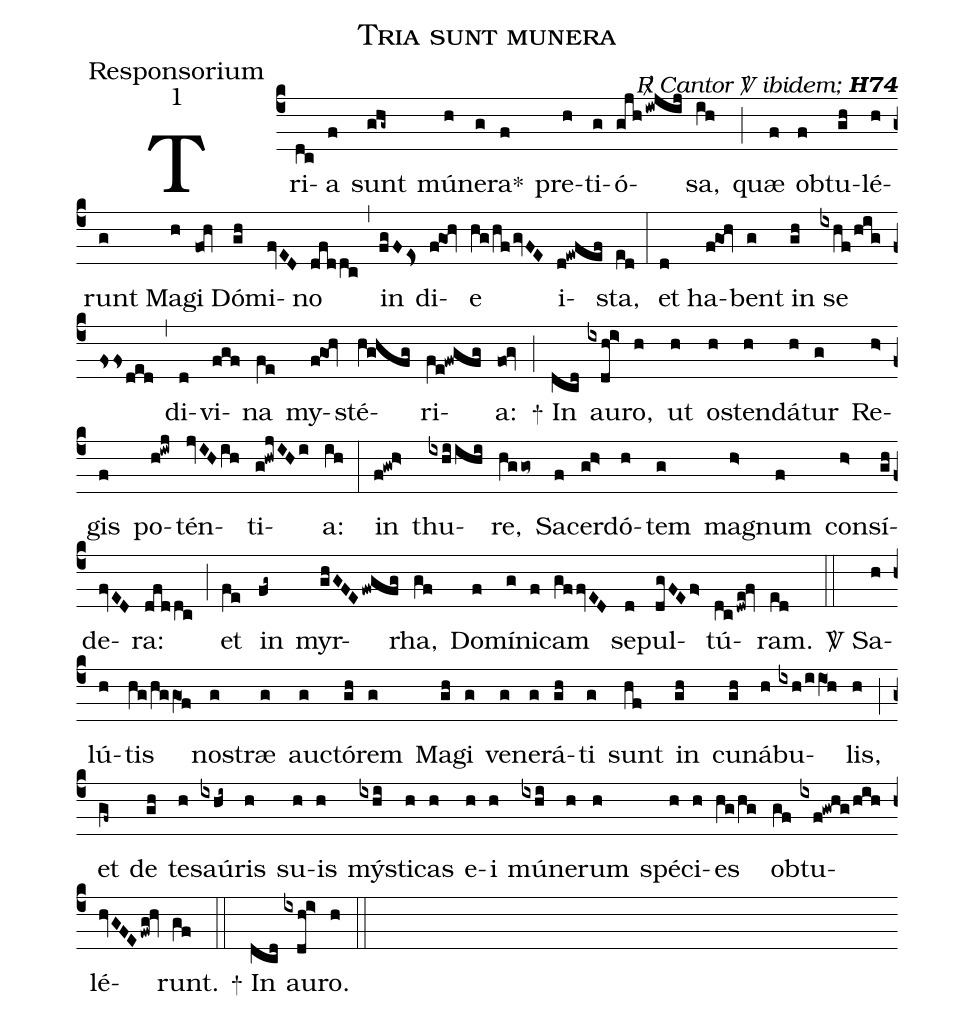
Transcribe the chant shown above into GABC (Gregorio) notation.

name:Tria sunt munera;
office-part:Responsorium;
mode:1;
commentary:{\itshape\mdseries \Rbar\ Cantor \Vbar\ ibidem;\/} {\bfseries H74};
%%
(c4)  Tri(dc)a(f) sunt(ghg~) mú(h)ne(g)ra<sp>*</sp>(f) pre(h)ti(g)ó(gjh/iwjij)sa,(ih) (;)
quæ(f) ob(f)tu(gh)lé(h)runt(g) Ma(h)gi(fo0h) Dó(gh)mi(fvED)no(dfddc) (,)
in(fgFEs>) di(f!go1!hv)e(hg/hfgvFE) i(d!ewfef)sta,(ed) (:)
et(d) ha(f!go1!hv)bent(g) in(gh) se(ixhf/higFssded) (,)
di(d)vi(fgf)na(fe) my(f!go1!hv)sté(hV!ghfg)ri(fe!fwgfg)a:(fo0!gv) (;)
<sp>+</sp> In(dcd) au(ixdh!i>)ro,(h) ut(h) o(h)sten(h)dá(h)tur(g) Re(h>)gis(f) po(h!iwj)tén(jvIHih)ti(g!hwjIHi)a:(ih) (:)
in(f!gw!h>) thu(ixhi/ihi)re,(hggo~) Sa(f)cer(g!h>)dó(h)tem(g) ma(h>)gnum(f) con(h>)sí(gh)de(fvED)ra:(dfddc) (;)
et(fe) in(fg~) myr(ghGFEfwgfg)rha,(gf) Do(f)mí(g)ni(f)cam(gffvED) se(d)pul(dgFEf>)tú(dc/dwe!fv)ram.(ed) (::)
<sp>V/</sp> Sa(h)lú(h)tis(hg/hggO1f) no(g)stræ(g) au(g)ctó(gh)rem(g) Ma(gh)gi(g) ve(g)ne(g)rá(gh)ti(g) sunt(hf) in(gh) cu(gh)ná(h)bu(ixh/iiO1h)lis,(h) (;)
et(gf~) de(gh) te(h)saú(ixhi~)ris(h) su(h)is(h) mý(ixhi)sti(h)cas(h) e(h)i(h) mú(ixhi)ne(h)rum(h) spé(h)ci(h)es(hg/hg) ob(gf)tu(ixf!gwhg/hih)lé(hvGFEfwg!hv)runt.(gf) (::)
<sp>+</sp> In(dcd) au(ixdh!i>)ro.(h) (::)
